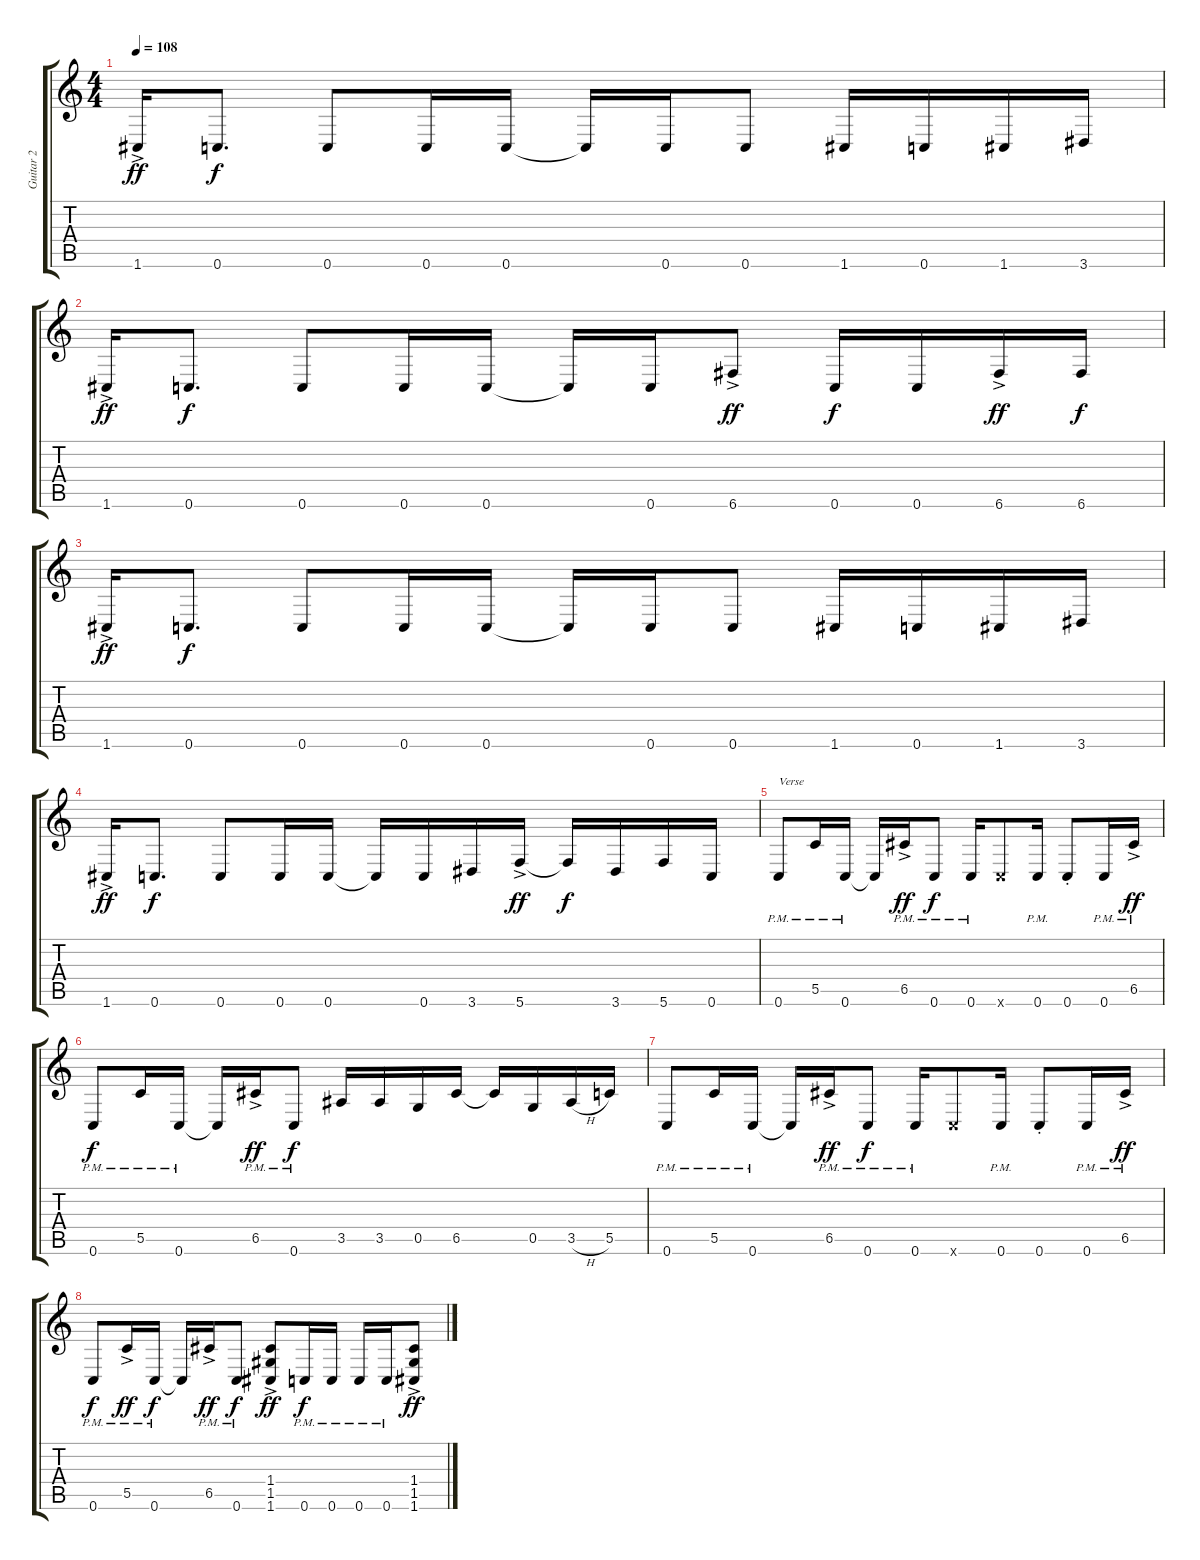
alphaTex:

\track ("Guitar 2" "Guitar 2") {instrument distortionguitar}
\staff {score tabs}
\tuning (D4 A3 F3 C3 G2 C2) {hide}
\ts (4 4)
\tempo 108
\clef g2
\ks c
1.6{ac}.16{dy ff} 0.6.8{d dy f} 0.6.8 0.6.16 0.6.16 0.6{t}.16 0.6.16 0.6.8 1.6.16 0.6.16 1.6.16 3.6.16 |
1.6{ac}.16{dy ff} 0.6.8{d dy f} 0.6.8 0.6.16 0.6.16 0.6{t}.16 0.6.16 6.6{ac}.8{dy ff} 0.6.16{dy f} 0.6.16 6.6{ac}.16{dy ff} 6.6.16{dy f} |
1.6{ac}.16{dy ff} 0.6.8{d dy f} 0.6.8 0.6.16 0.6.16 0.6{t}.16 0.6.16 0.6.8 1.6.16 0.6.16 1.6.16 3.6.16 |
1.6{ac}.16{dy ff} 0.6.8{d dy f} 0.6.8 0.6.16 0.6.16 0.6{t}.16 0.6.16 3.6.16 5.6{ac}.16{dy ff} 5.6{t}.16{dy f} 3.6.16 5.6.16 0.6.16 |
0.6{pm}.8{txt "Verse"} 5.5{pm}.16 0.6{pm}.16 0.6{t}.16 6.5{ac pm}.16{dy ff} 0.6{pm}.8{dy f} 0.6{pm}.16 0.6{x}.8 0.6{pm}.16 0.6{st}.8 0.6{pm}.16 6.5{ac pm}.16{dy ff} |
0.6{pm}.8{dy f} 5.5{pm}.16 0.6{pm}.16 0.6{t}.16 6.5{ac pm}.16{dy ff} 0.6{pm}.8{dy f} 3.5.16 3.5.16 0.5.16 6.5.16 6.5{t}.16 0.5.16 3.5{h}.16 5.5.16 |
0.6{pm}.8 5.5{pm}.16 0.6{pm}.16 0.6{t}.16 6.5{ac pm}.16{dy ff} 0.6{pm}.8{dy f} 0.6{pm}.16 0.6{x}.8 0.6{pm}.16 0.6{st}.8 0.6{pm}.16 6.5{ac pm}.16{dy ff} |
0.6{pm}.8{dy f} 5.5{ac pm}.16{dy ff} 0.6{pm}.16{dy f} 0.6{t}.16 6.5{ac pm}.16{dy ff} 0.6{pm}.8{dy f} (1.4{ac} 1.5{ac} 1.6{ac}).8{dy ff} 0.6{pm}.16{dy f} 0.6{pm}.16 0.6{pm}.16 0.6{pm}.16 (1.4{ac} 1.5{ac} 1.6{ac}).8{dy ff}
